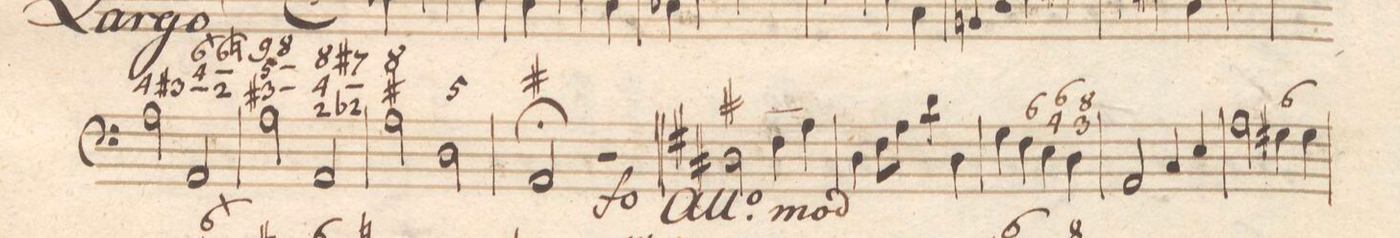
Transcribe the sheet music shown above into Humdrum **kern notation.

**kern	**fba	**dynam
*I"Organo	*	*
*clefF4	*	*
*k[]	*	*
*met(c)	*	*
*M4/4	*	*
2A\	4	.
.	x x 3#_	.
2AA/	6/ 4_ x	.
.	6n x 2	.
=8	=8	=8
2A\	9 5_ 3#_	.
.	8 x x	.
2AA/	8 4_ 2	.
.	7 x 2-	.
=9	=9	=9
2A\	8 #	.
2D\	5	.
=10	=10	=10
2AA/;	#	.
2r	.	f
=11||	=11||	=11||
*k[f#c#]	*	*
*M2/2	*	*
*met(c|)	*	*
*mmet(c|)	*	*
2D\	#_	.
4F#\	.	.
4A\	x	.
=12	=12	=12
4D\	.	.
8F#\L	.	.
8A\J	.	.
4d\	.	.
4D\	.	.
=13	=13	=13
4G\	.	.
4F#\	6	.
4E\	6 4	.
4D\	8 3	.
=14	=14	=14
2AA/	.	.
4C#/	.	.
4E\	.	.
=15	=15	=15
2A\	.	.
4G#X\	6	.
4G#\	.	.
=16	=16	=16
*-	*-	*-
